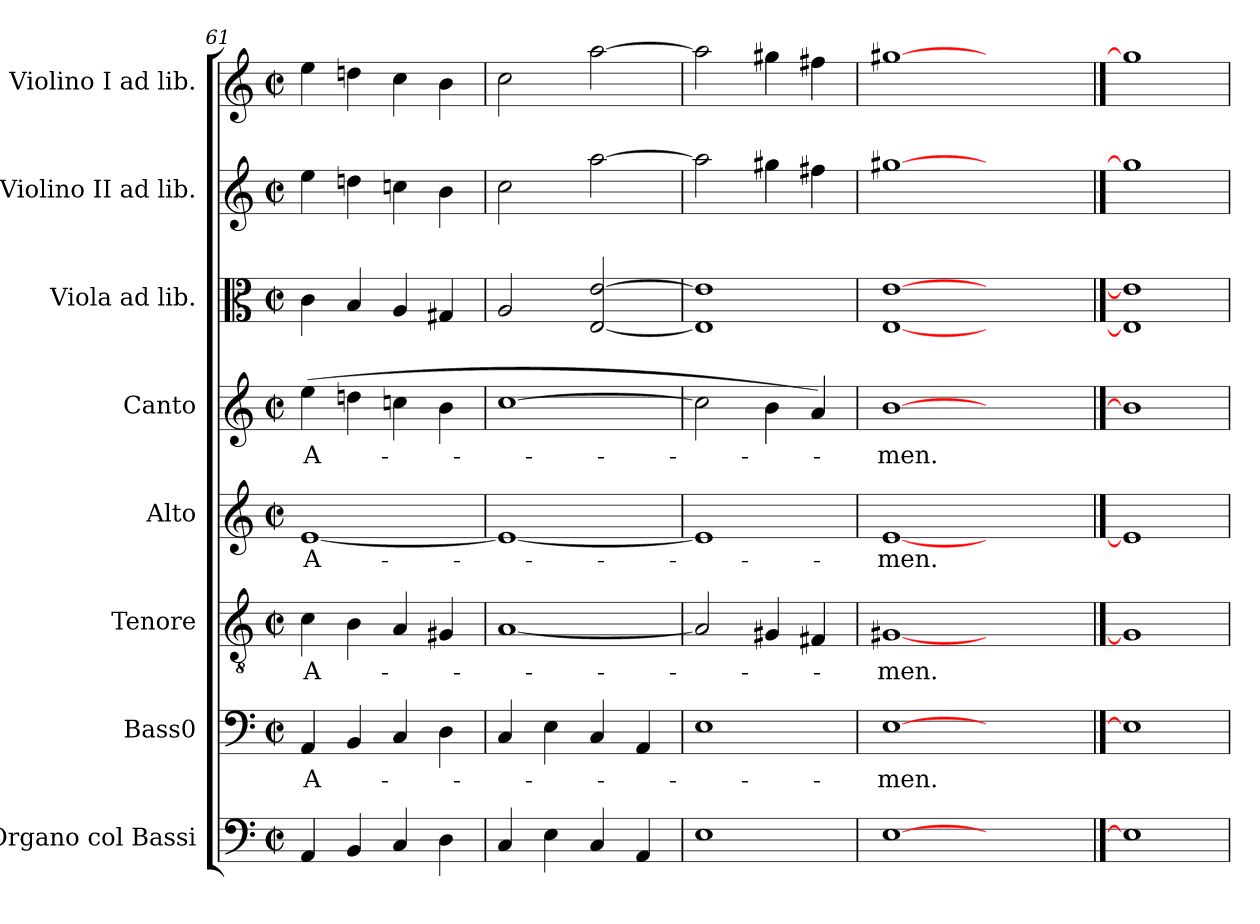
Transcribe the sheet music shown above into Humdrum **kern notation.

**kern	**kern	**text	**kern	**text	**kern	**text	**kern	**text	**kern	**kern	**kern
*part8	*part7	*part7	*part6	*part6	*part5	*part5	*part4	*part4	*part3	*part2	*part1
*staff8	*staff7	*staff7	*staff6	*staff6	*staff5	*staff5	*staff4	*staff4	*staff3	*staff2	*staff1
*I"Organo col Bassi	*I"Bass0	*	*I"Tenore	*	*I"Alto	*	*I"Canto	*	*I"Viola ad lib.	*I"Violino II ad lib.	*I"Violino I ad lib.
*	*	*	*	*	*	*	*	*	*I'Vla	*I'Vln	*I'Vln
*clefF4	*clefF4	*	*clefGv2	*	*clefG2	*	*clefG2	*	*clefC3	*clefG2	*clefG2
*k[]	*k[]	*	*k[]	*	*k[]	*	*k[]	*	*k[]	*k[]	*k[]
*M2/2	*M2/2	*	*M2/2	*	*M2/2	*	*M2/2	*	*M2/2	*M2/2	*M2/2
*met(c|)	*met(c|)	*	*met(c|)	*	*met(c|)	*	*met(c|)	*	*met(c|)	*met(c|)	*met(c|)
=61	=61	=61	=61	=61	=61	=61	=61	=61	=61	=61	=61
!	!	!LO:LY:b	!	!LO:LY:b	!	!LO:LY:b	!	!LO:LY:b	!	!	!
4AA/	4AA/	A-	4c\	A-	[1e	A-	(4ee\	A-	4c\	4ee\	4ee\
4BB/	4BB/	.	4B\	.	.	.	4ddn\	.	4B/	4ddn\	4ddn\
4C/	4C/	.	4A/	.	.	.	4ccn\	.	4A/	4ccn\	4cc\
4D\	4D\	.	4G#X/	.	.	.	4b\	.	4G#X/	4b\	4b\
=62	=62	=62	=62	=62	=62	=62	=62	=62	=62	=62	=62
4C/	4C/	.	[1A	.	1e_	.	[1cc	.	2A/	2cc\	2cc\
4E\	4E\	.	.	.	.	.	.	.	.	.	.
4C/	4C/	.	.	.	.	.	.	.	[2E/ [2e/	[2aa\	[2aa\
4AA/	4AA/	.	.	.	.	.	.	.	.	.	.
=63	=63	=63	=63	=63	=63	=63	=63	=63	=63	=63	=63
1E	1E	.	2A/]	.	1e]	.	2cc\]	.	1E] 1e]	2aa\]	2aa\]
.	.	.	4G#X/	.	.	.	4b\	.	.	4gg#X\	4gg#X\
.	.	.	4F#X/	.	.	.	4a/)	.	.	4ff#X\	4ff#X\
=64	=64	=64	=64	=64	=64	=64	=64	=64	=64	=64	=64
!	!	!LO:LY:b	!	!LO:LY:b	!	!LO:LY:b	!	!LO:LY:b	!	!	!
[1E	[1E	-men.	[1G#X	-men.	[1e	-men.	[1b	-men.	[1E [1e	[1gg#X	[1gg#X
1ryy	1ryy	.	1ryy	.	1ryy	.	1ryy	.	1ryy	1ryy	1ryy
==65	==65	==65	==65	==65	==65	==65	==65	==65	==65	==65	==65
1E]	1E]	.	1G#]	.	1e]	.	1b]	.	1E] 1e]	1gg#]	1gg#]
=	=	=	=	=	=	=	=	=	=	=	=
*-	*-	*-	*-	*-	*-	*-	*-	*-	*-	*-	*-
